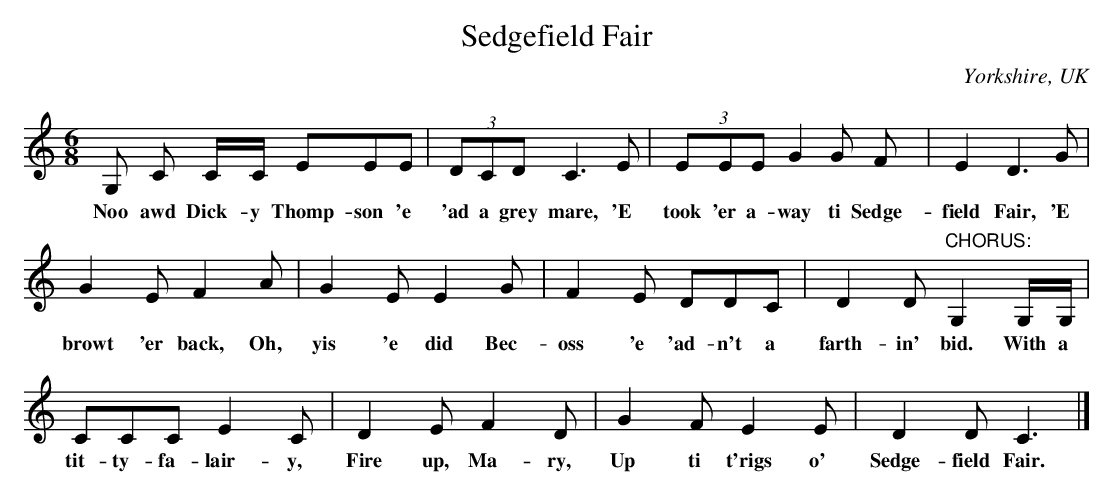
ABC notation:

X:1
T:Sedgefield Fair
O:Yorkshire, UK
M:6/8
L:1/8
K:C % hexatonic(-7) = Ion/Mix
G, C C/C/ EEE|(3DCD C3 E|(3EEE G2 G F|E2 D3 G|
w: Noo awd Dick-y Thomp- son 'e 'ad a grey mare, 'E took 'er a- way ti Sedge- field Fair, 'E
G2 E F2 A|G2 E E2 G|F2 E DDC|D2 D "CHORUS:"G,2 G,/G,/|
w: browt 'er back, Oh, yis 'e did Bec- oss 'e 'ad- n't a farth- in' bid. With a
CCC E2 C|D2 E F2 D|G2 F E2 E|D2 D C3|]
w: tit- ty- fa- lair- y, Fire up, Ma- ry, Up ti t'rigs o' Sedge- field Fair.
